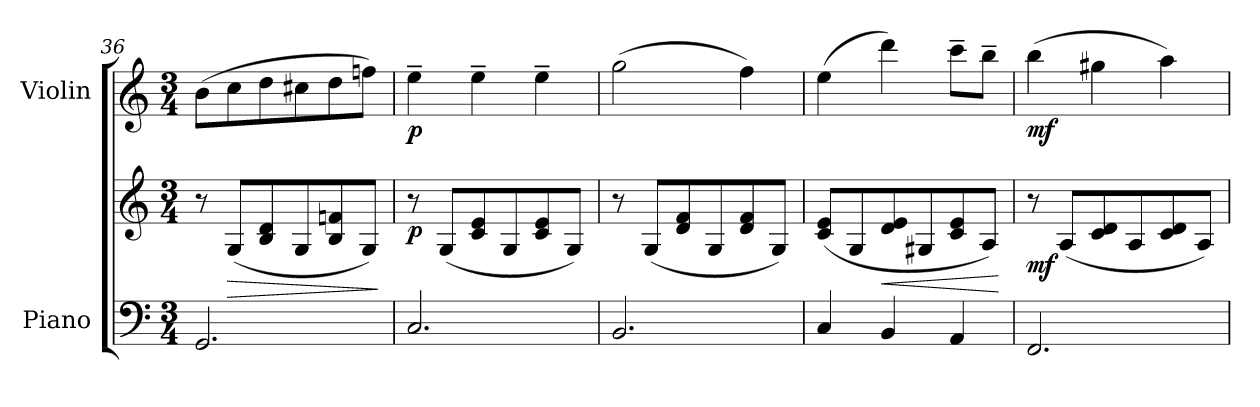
**kern	**kern	**dynam	**kern	**dynam
*part2	*part2	*part2	*part1	*part1
*staff3	*staff2	*staff2/3	*staff1	*staff1
*I"Piano	*	*	*I"Violin	*
*I'Pno	*	*	*I'Vln	*
*clefF4	*clefG2	*	*clefG2	*
*k[]	*k[]	*	*k[]	*
*M3/4	*M3/4	*	*M3/4	*
=36	=36	=36	=36	=36
2.GG/	8r	.	(>8b\L	.
!	!	!LO:HP:b	!	!
.	(<8G/L	>	8cc\	.
.	8B/ 8d/	.	8dd\	.
.	8G/	.	8cc#X\	.
.	8B/ 8fn/	.	8dd\	.
.	8G/J)	.	8ffn\J)	.
.	.	]	.	.
!!LO:LB:g=z
=37	=37	=37	=37	=37
!	!	!LO:DY:b	!	!LO:DY:b
2.C/	8r	p	4ee~\	p
.	(<8G/L	.	.	.
.	8c/ 8e/	.	4ee~\	.
.	8G/	.	.	.
.	8c/ 8e/	.	4ee~\	.
.	8G/J)	.	.	.
=38	=38	=38	=38	=38
2.BB/	8r	.	(>2gg\	.
.	(<8G/L	.	.	.
.	8d/ 8f/	.	.	.
.	8G/	.	.	.
.	8d/ 8f/	.	4ff\)	.
.	8G/J)	.	.	.
=39	=39	=39	=39	=39
4C/	(<8c/ 8e/L	.	(>4ee\	.
.	8G/	.	.	.
!	!	!LO:HP:b	!	!
4BB/	8d/ 8e/	<	4ddd\)	.
.	8G#X/	.	.	.
4AA/	8c/ 8e/	.	8ccc~\L	.
.	8A/J)	.	8bb~\J	.
.	.	[	.	.
=40	=40	=40	=40	=40
!	!	!LO:DY:b	!	!LO:DY:b
2.FF/	8r	mf	(>4bb\	mf
.	(<8A/L	.	.	.
.	8c/ 8d/	.	4gg#X\	.
.	8A/	.	.	.
.	8c/ 8d/	.	4aa\)	.
.	8A/J)	.	.	.
=	=	=	=	=
*-	*-	*-	*-	*-
